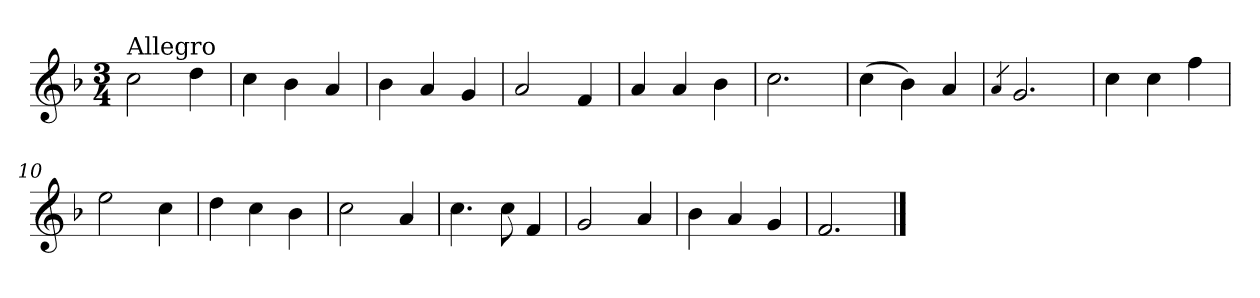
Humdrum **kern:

**kern
*part1
*staff1
*clefG2
*k[b-]
*F:
*M3/4
=1
!LO:TX:a:t=Allegro
2cc\
4dd\
=2
4cc\
4b-\
4a/
=3
4b-\
4a/
4g/
=4
2a/
4f/
=5
4a/
4a/
4b-\
=6
2.cc\
=7
(>4cc\
4b-\)
4a/
!!LO:LB:g=z
=8
4qa/
2.g/
=9
4cc\
4cc\
4ff\
=10
2ee\
4cc\
=11
4dd\
4cc\
4b-\
=12
2cc\
4a/
=13
4.cc\
8cc\
4f/
=14
2g/
4a/
=15
4b-\
4a/
4g/
!!LO:LB:g=z
=16
2.f/
==
*-
